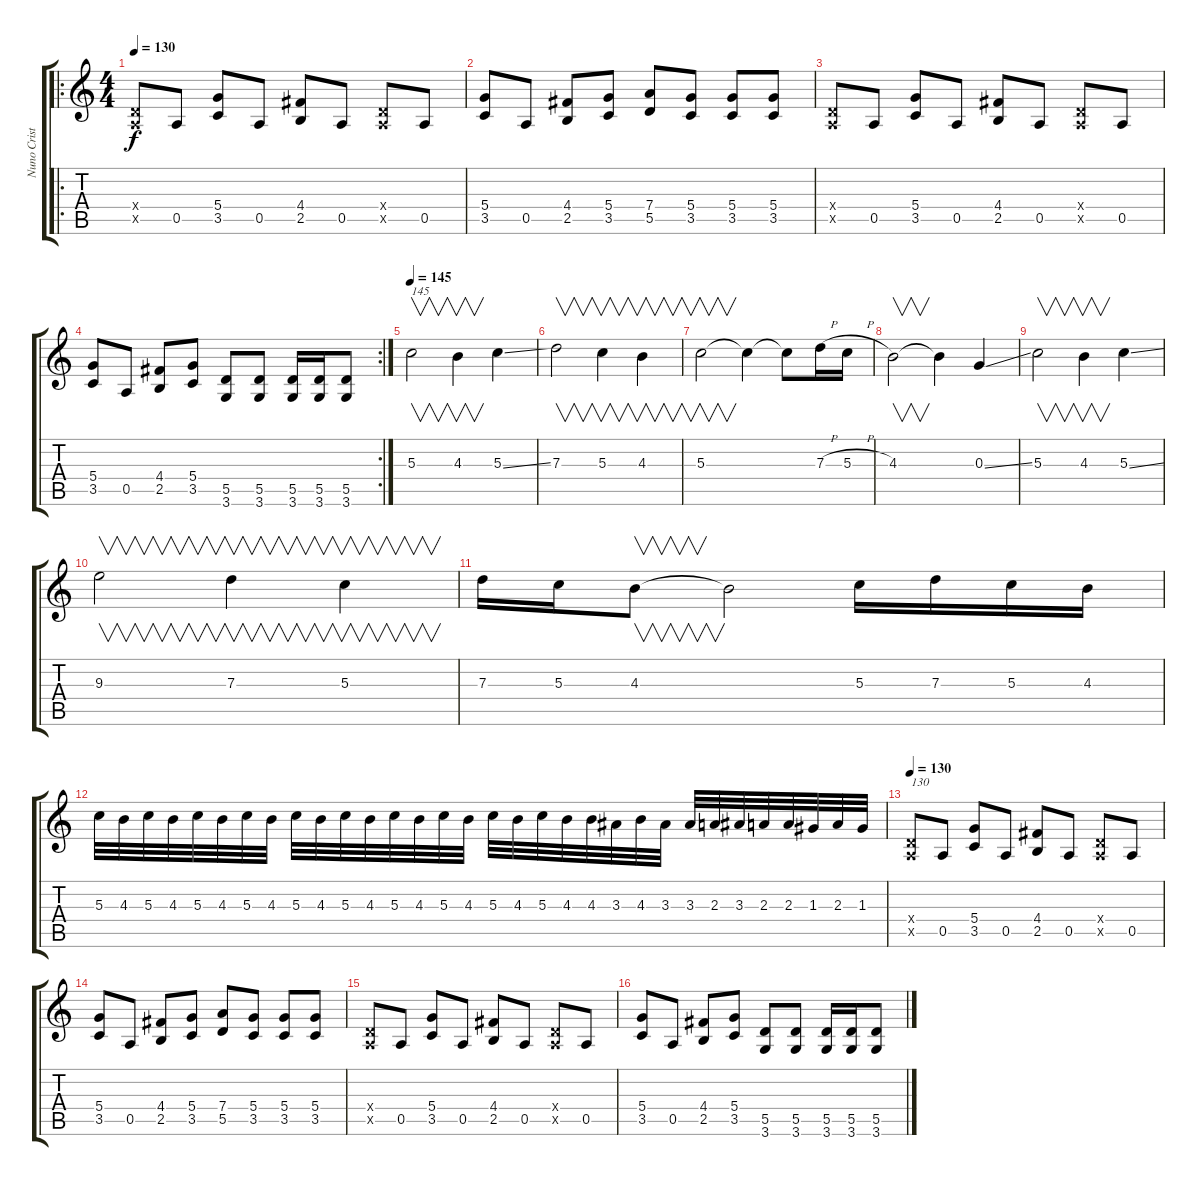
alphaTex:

\track ("Nuno Cristóvão" "Nuno Crist") {instrument overdrivenguitar}
\staff {score tabs}
\tuning (E4 B3 G3 D3 A2 E2) {hide}
\ro
\ts (4 4)
\tempo 130
\clef g2
\ks c
(0.4{x} 0.5{x}).8{dy f} 0.5.8 (5.4 3.5).8 0.5.8 (4.4 2.5).8 0.5.8 (0.4{x} 0.5{x}).8 0.5.8 |
(5.4 3.5).8 0.5.8 (4.4 2.5).8 (5.4 3.5).8 (7.4 5.5).8 (5.4 3.5).8 (5.4 3.5).8 (5.4 3.5).8 |
(0.4{x} 0.5{x}).8 0.5.8 (5.4 3.5).8 0.5.8 (4.4 2.5).8 0.5.8 (0.4{x} 0.5{x}).8 0.5.8 |
\rc 2
(5.4 3.5).8 0.5.8 (4.4 2.5).8 (5.4 3.5).8 (5.5 3.6).8 (5.5 3.6).8 (5.5 3.6).16 (5.5 3.6).16 (5.5 3.6).8 |
\tempo 145
5.3.2{v txt "145"} 4.3.4{v} 5.3{ss}.4 |
7.3.2{v} 5.3.4{v} 4.3.4{v} |
5.3.2{v} 5.3{t}.4 5.3{t}.8 7.3{h}.16 5.3{h}.16 |
4.3.2{v} 4.3{t}.4 0.3{ss}.4 |
5.3.2{v} 4.3.4{v} 5.3{ss}.4 |
9.3.2{v} 7.3.4{v} 5.3.4{v} |
7.3.16 5.3.16 4.3.8{v} 4.3{t}.2 5.3.16 7.3.16 5.3.16 4.3.16 |
5.3.32 4.3.32 5.3.32 4.3.32 5.3.32 4.3.32 5.3.32 4.3.32 5.3.32 4.3.32 5.3.32 4.3.32 5.3.32 4.3.32 5.3.32 4.3.32 5.3.32 4.3.32 5.3.32 4.3.32 4.3.32 3.3.32 4.3.32 3.3.32 3.3.32 2.3.32 3.3.32 2.3.32 2.3.32 1.3.32 2.3.32 1.3.32 |
\tempo 130
(0.4{x} 0.5{x}).8{txt "130"} 0.5.8 (5.4 3.5).8 0.5.8 (4.4 2.5).8 0.5.8 (0.4{x} 0.5{x}).8 0.5.8 |
(5.4 3.5).8 0.5.8 (4.4 2.5).8 (5.4 3.5).8 (7.4 5.5).8 (5.4 3.5).8 (5.4 3.5).8 (5.4 3.5).8 |
(0.4{x} 0.5{x}).8 0.5.8 (5.4 3.5).8 0.5.8 (4.4 2.5).8 0.5.8 (0.4{x} 0.5{x}).8 0.5.8 |
(5.4 3.5).8 0.5.8 (4.4 2.5).8 (5.4 3.5).8 (5.5 3.6).8 (5.5 3.6).8 (5.5 3.6).16 (5.5 3.6).16 (5.5 3.6).8
